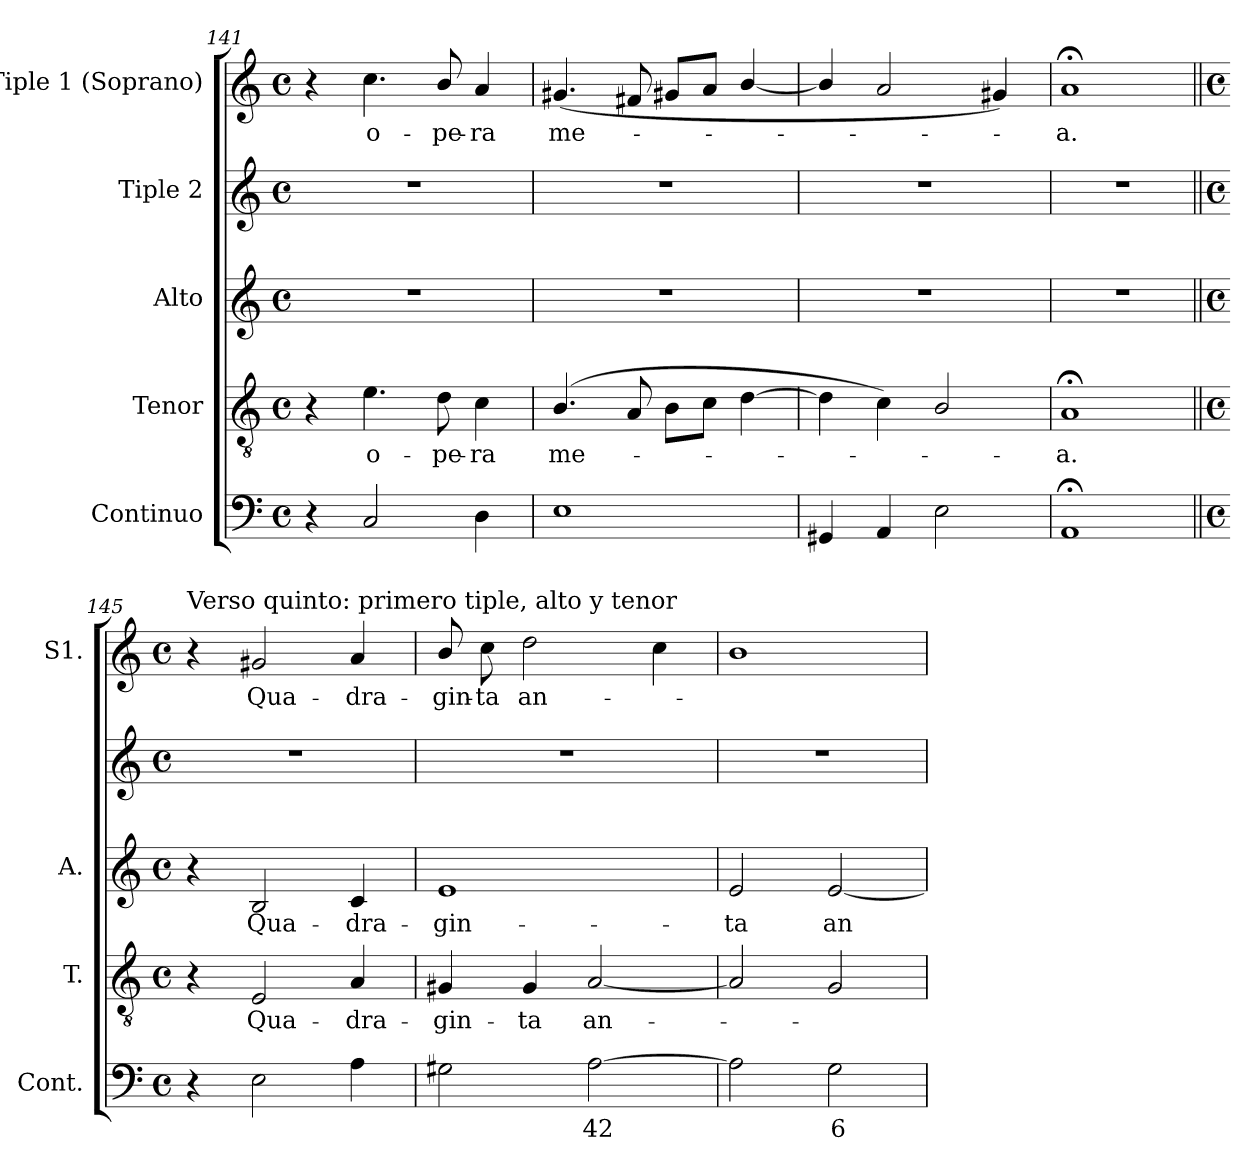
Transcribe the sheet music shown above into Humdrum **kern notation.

**kern	**text	**kern	**text	**kern	**text	**kern	**kern	**text
*part5	*part5	*part4	*part4	*part3	*part3	*part2	*part1	*part1
*staff5	*staff5	*staff4	*staff4	*staff3	*staff3	*staff2	*staff1	*staff1
*I"Continuo	*	*I"Tenor	*	*I"Alto	*	*I"Tiple 2	*I"Tiple 1 (Soprano)	*
*I'Cont.	*	*I'T.	*	*I'A.	*	*	*I'S1.	*
!!LO:LB:g=z
*clefF4	*	*clefGv2	*	*clefG2	*	*clefG2	*clefG2	*
*	*	*ITrd7c12	*	*	*	*	*	*
*k[]	*	*k[]	*	*k[]	*	*k[]	*k[]	*
*C:	*	*C:	*	*C:	*	*C:	*C:	*
*M4/4	*	*M4/4	*	*M4/4	*	*M4/4	*M4/4	*
*met(c)	*	*met(c)	*	*met(c)	*	*met(c)	*met(c)	*
=141	=141	=141	=141	=141	=141	=141	=141	=141
4r	.	4r	.	1r	.	1r	4r	.
!	!	!	!LO:LY:b:color=#000000	!	!	!	!	!
!	!	!	!	!	!	!	!	!LO:LY:b:color=#000000
2Ci/	.	4.Ei\	o-	.	.	.	4.cci\	o-
!	!	!	!LO:LY:b:color=#000000	!	!	!	!	!
!	!	!	!	!	!	!	!	!LO:LY:b:color=#000000
.	.	8Di\	-pe-	.	.	.	8bi/	-pe-
!	!	!	!LO:LY:b:color=#000000	!	!	!	!	!
!	!	!	!	!	!	!	!	!LO:LY:b:color=#000000
4Di\	.	4Ci\	-ra	.	.	.	4ai/	-ra
=142	=142	=142	=142	=142	=142	=142	=142	=142
!	!	!	!LO:LY:b:color=#000000	!	!	!	!	!
!	!	!	!	!	!	!	!	!LO:LY:b:color=#000000
1Ei	.	(4.BBi/	me-	1r	.	1r	(4.g#Xi/	me-
.	.	8AAi/	.	.	.	.	8f#Xi/	.
.	.	8BBi\L	.	.	.	.	8g#Xi/L	.
.	.	8Ci\J	.	.	.	.	8ai/J	.
.	.	[4Di\	.	.	.	.	[4bi/	.
=143	=143	=143	=143	=143	=143	=143	=143	=143
4GG#Xi/	.	4Di\]	.	1r	.	1r	4bi/]	.
4AAi/	.	4Ci\)	.	.	.	.	2ai/	.
2Ei\	.	2BBi/	.	.	.	.	.	.
.	.	.	.	.	.	.	4g#Xi/)	.
=144	=144	=144	=144	=144	=144	=144	=144	=144
!	!	!	!LO:LY:b:color=#000000	!	!	!	!	!
!	!	!	!	!	!	!	!	!LO:LY:b:color=#000000
1AA;i	.	1AA;i	-a.	1r	.	1r	1a;i	-a.
!!LO:PB:g=z
=145||	=145||	=145||	=145||	=145||	=145||	=145||	=145||	=145||
*M4/4	*	*M4/4	*	*M4/4	*	*M4/4	*M4/4	*
*met(c)	*	*met(c)	*	*met(c)	*	*met(c)	*met(c)	*
!	!	!	!	!	!	!	!LO:TX:a:t=Verso quinto&colon; primero tiple, alto y tenor	!
4r	.	4r	.	4r	.	1r	4r	.
!	!	!	!LO:LY:b:color=#000000	!	!	!	!	!
!	!	!	!	!	!LO:LY:b:color=#000000	!	!	!
!	!	!	!	!	!	!	!	!LO:LY:b:color=#000000
2Ei\	.	2EEi/	Qua-	2Bi/	Qua-	.	2g#Xi/	Qua-
!	!	!	!LO:LY:b:color=#000000	!	!	!	!	!
!	!	!	!	!	!LO:LY:b:color=#000000	!	!	!
!	!	!	!	!	!	!	!	!LO:LY:b:color=#000000
4Ai\	.	4AAi/	-dra-	4ci/	-dra-	.	4ai/	-dra-
=146	=146	=146	=146	=146	=146	=146	=146	=146
!	!	!	!LO:LY:b:color=#000000	!	!	!	!	!
!	!	!	!	!	!LO:LY:b:color=#000000	!	!	!
!	!	!	!	!	!	!	!	!LO:LY:b:color=#000000
2G#Xi\	.	4GG#Xi/	-gin-	1ei	-gin-	1r	8bi/	-gin-
!	!	!	!	!	!	!	!	!LO:LY:b:color=#000000
.	.	.	.	.	.	.	8cci\	-ta
!	!	!	!LO:LY:b:color=#000000	!	!	!	!	!
!	!	!	!	!	!	!	!	!LO:LY:b:color=#000000
.	.	4GG#i/	-ta	.	.	.	2ddi\	an-
!	!LO:LY:b:color=#000000	!	!	!	!	!	!	!
!	!	!	!LO:LY:b:color=#000000	!	!	!	!	!
[2Ai\	42	[2AAi/	an-	.	.	.	.	.
.	.	.	.	.	.	.	4cci\	.
=147	=147	=147	=147	=147	=147	=147	=147	=147
!	!	!	!	!	!LO:LY:b:color=#000000	!	!	!
2Ai\]	.	2AAi/]	.	2ei/	-ta	1r	1bi	.
!	!LO:LY:b:color=#000000	!	!	!	!	!	!	!
!	!	!	!	!	!LO:LY:b:color=#000000	!	!	!
2Gi\	6	2GGi/	.	[2ei/	an-	.	.	.
=	=	=	=	=	=	=	=	=
*-	*-	*-	*-	*-	*-	*-	*-	*-
